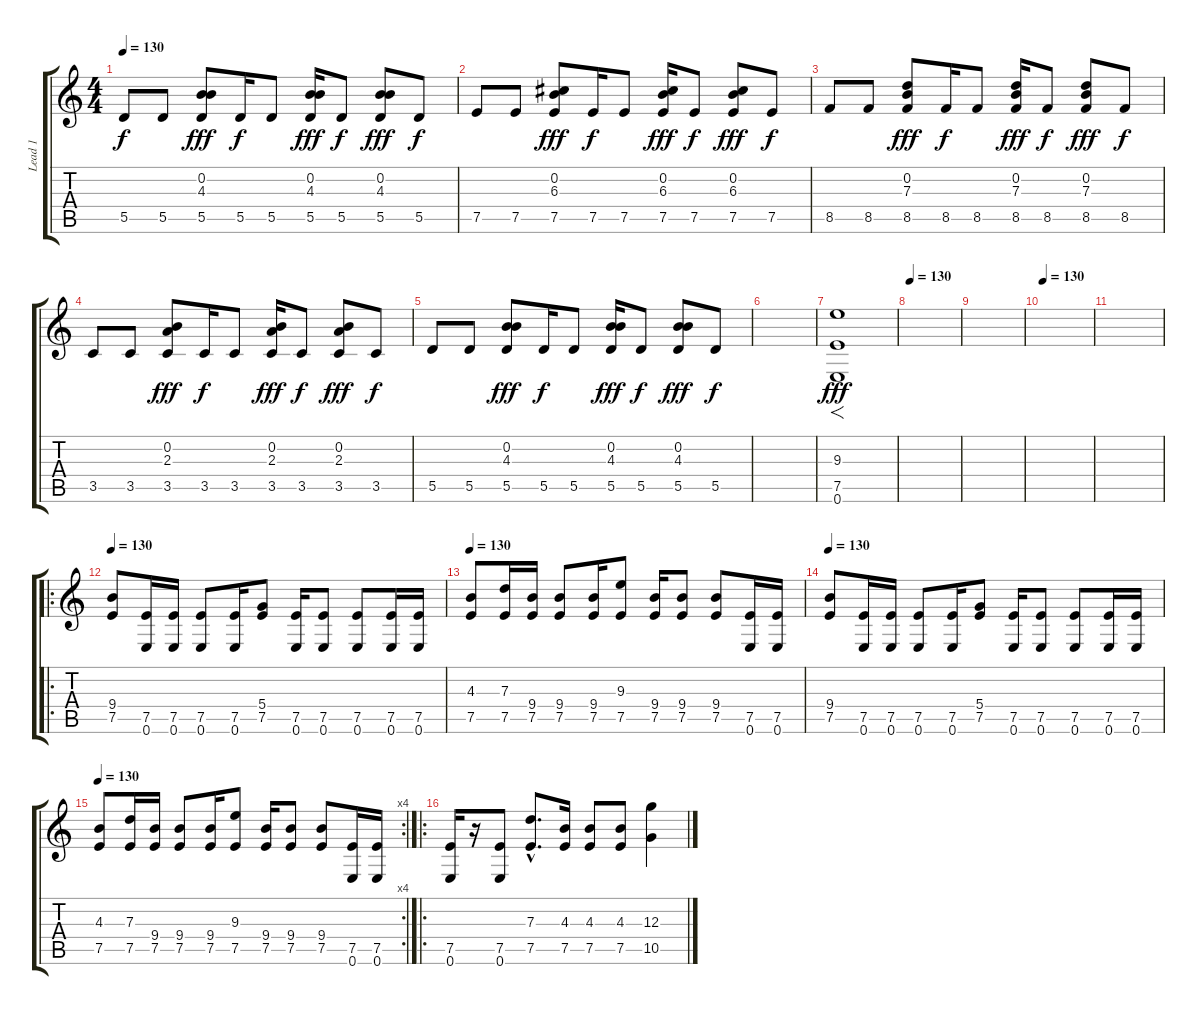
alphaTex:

\track ("Lead 1" "Lead 1") {instrument distortionguitar}
\staff {score tabs}
\tuning (E4 B3 G3 D3 A2 E2) {hide}
\ts (4 4)
\tempo 130
\clef g2
\ks c
5.5.8{dy f} 5.5.8 (0.2 4.3 5.5).8{dy fff} 5.5.16{dy f} 5.5.8 (0.2 4.3 5.5).16{dy fff} 5.5.8{dy f} (0.2 4.3 5.5).8{dy fff} 5.5.8{dy f} |
7.5.8{volume 15 balance 8 instrument distortionguitar} 7.5.8 (0.2 6.3 7.5).8{dy fff} 7.5.16{dy f} 7.5.8 (0.2 6.3 7.5).16{dy fff} 7.5.8{dy f} (0.2 6.3 7.5).8{dy fff} 7.5.8{dy f} |
8.5.8 8.5.8 (0.2 7.3 8.5).8{dy fff} 8.5.16{dy f} 8.5.8 (0.2 7.3 8.5).16{dy fff} 8.5.8{dy f} (0.2 7.3 8.5).8{dy fff} 8.5.8{dy f} |
3.5.8 3.5.8 (0.2 2.3 3.5).8{dy fff} 3.5.16{dy f} 3.5.8 (0.2 2.3 3.5).16{dy fff} 3.5.8{dy f} (0.2 2.3 3.5).8{dy fff} 3.5.8{dy f} |
5.5.8 5.5.8 (0.2 4.3 5.5).8{dy fff} 5.5.16{dy f} 5.5.8 (0.2 4.3 5.5).16{dy fff} 5.5.8{dy f} (0.2 4.3 5.5).8{dy fff} 5.5.8{dy f} |
|
(9.3 7.5 0.6).1{f dy fff} |
\tempo 130
|
|
\tempo 130
|
|
\ro
\tempo 130
(9.4 7.5).8 (7.5 0.6).16 (7.5 0.6).16 (7.5 0.6).8 (7.5 0.6).16 (5.4 7.5).8 (7.5 0.6).16 (7.5 0.6).8 (7.5 0.6).8 (7.5 0.6).16 (7.5 0.6).16 |
\tempo 130
(4.3 7.5).8 (7.3 7.5).16 (9.4 7.5).16 (9.4 7.5).8 (9.4 7.5).16 (9.3 7.5).8 (9.4 7.5).16 (9.4 7.5).8 (9.4 7.5).8 (7.5 0.6).16 (7.5 0.6).16 |
\tempo 130
(9.4 7.5).8 (7.5 0.6).16 (7.5 0.6).16 (7.5 0.6).8 (7.5 0.6).16 (5.4 7.5).8 (7.5 0.6).16 (7.5 0.6).8 (7.5 0.6).8 (7.5 0.6).16 (7.5 0.6).16 |
\rc 4
\tempo 130
(4.3 7.5).8 (7.3 7.5).16 (9.4 7.5).16 (9.4 7.5).8 (9.4 7.5).16 (9.3 7.5).8 (9.4 7.5).16 (9.4 7.5).8 (9.4 7.5).8 (7.5 0.6).16 (7.5 0.6).16 |
\ro
(7.5 0.6).16 r.16 (7.5 0.6).8 (7.3{hac} 7.5{hac}).8{d} (4.3 7.5).16 (4.3 7.5).8 (4.3 7.5).8 (12.3 10.5).4
